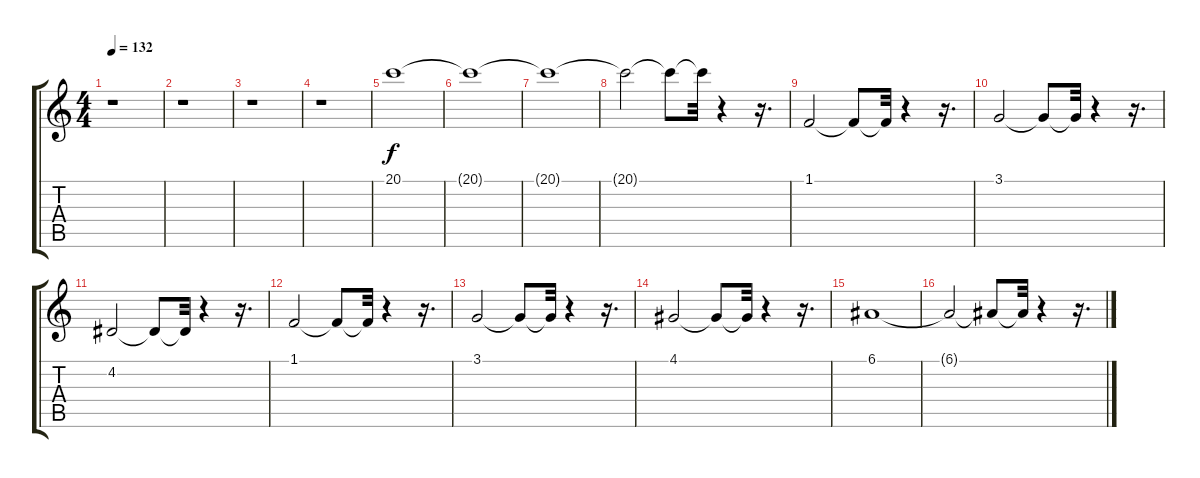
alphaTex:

\track "" {instrument clarinet}
\staff {score tabs}
\tuning (E4 B3 G3 D3 A2 E2) {hide}
\ts (4 4)
\tempo 132
\clef g2
\ks c
r.1{dy f} |
r.1 |
r.1 |
r.1 |
20.1.1 |
20.1{t}.1 |
20.1{t}.1 |
20.1{t}.2 20.1{t}.8 20.1{t}.32 r.4 r.16{d} |
1.1.2 1.1{t}.8 1.1{t}.32 r.4 r.16{d} |
3.1.2 3.1{t}.8 3.1{t}.32 r.4 r.16{d} |
4.2.2 4.2{t}.8 4.2{t}.32 r.4 r.16{d} |
1.1.2 1.1{t}.8 1.1{t}.32 r.4 r.16{d} |
3.1.2 3.1{t}.8 3.1{t}.32 r.4 r.16{d} |
4.1.2 4.1{t}.8 4.1{t}.32 r.4 r.16{d} |
6.1.1 |
6.1{t}.2 6.1{t}.8 6.1{t}.32 r.4 r.16{d}
